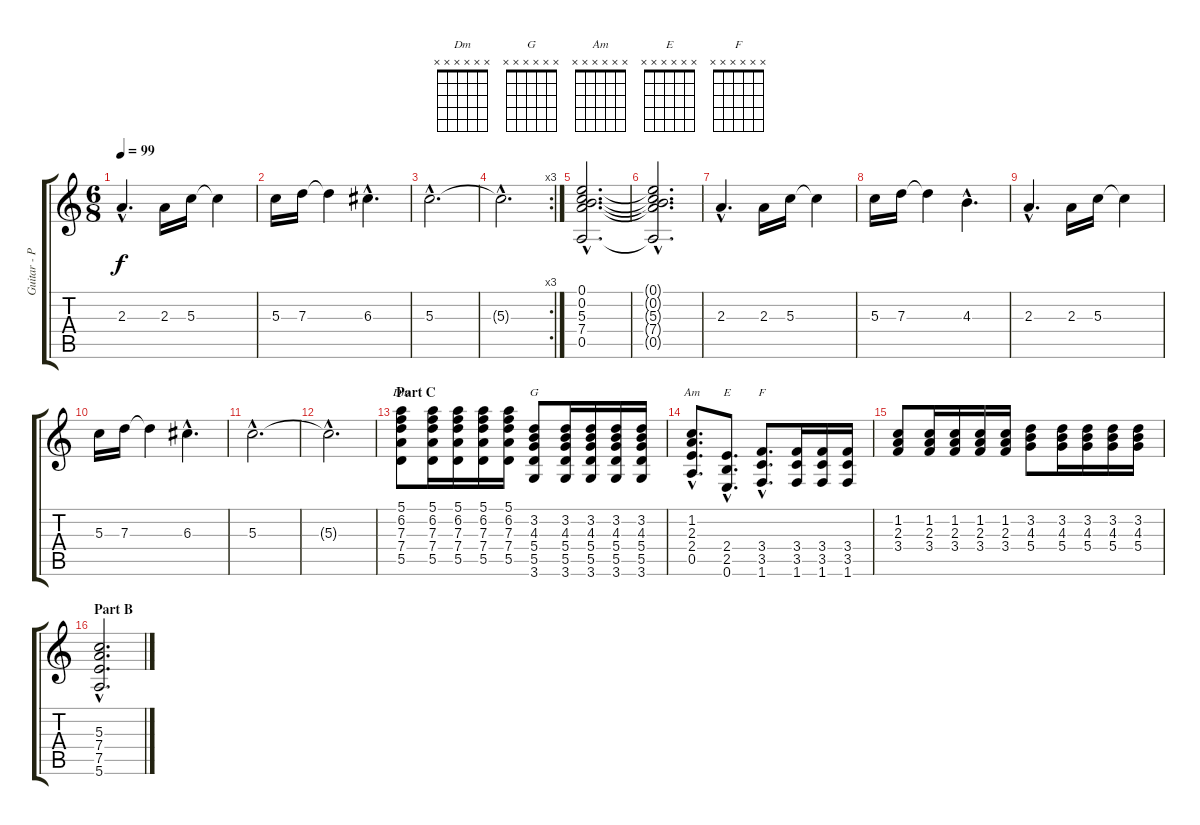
\track ("Guitar - Peter Lindgren" "Guitar - P") {instrument distortionguitar}
\staff {score tabs}
\tuning (E4 B3 G3 D3 A2 E2) {hide}
\chord ("Dm" x x x x x x) {firstfret 0}
\chord ("G" x x x x x x) {firstfret 0}
\chord ("Am" x x x x x x) {firstfret 0}
\chord ("E" x x x x x x) {firstfret 0}
\chord ("F" x x x x x x) {firstfret 0}
\ts (6 8)
\tempo 99
\clef g2
\ks c
2.3{hac}.4{d dy f} 2.3.16 5.3.16 5.3{t}.4 |
5.3.16 7.3.16 7.3{t}.4 6.3{hac}.4{d} |
5.3{hac}.2{d} |
\rc 3
5.3{hac t}.2{d} |
(0.1{hac} 0.2{hac} 5.3{hac} 7.4{hac} 0.5{hac}).2{d} |
(0.1{hac t} 0.2{hac t} 5.3{hac t} 7.4{hac t} 0.5{hac t}).2{d} |
2.3{hac}.4{d} 2.3.16 5.3.16 5.3{t}.4 |
5.3.16 7.3.16 7.3{t}.4 4.3{hac}.4{d} |
2.3{hac}.4{d} 2.3.16 5.3.16 5.3{t}.4 |
5.3.16 7.3.16 7.3{t}.4 6.3{hac}.4{d} |
5.3{hac}.2{d} |
5.3{hac t}.2{d} |
\section ("" "Part C")
(5.1 6.2 7.3 7.4 5.5).8{ch "Dm"} (5.1 6.2 7.3 7.4 5.5).16 (5.1 6.2 7.3 7.4 5.5).16 (5.1 6.2 7.3 7.4 5.5).16 (5.1 6.2 7.3 7.4 5.5).16 (3.2 4.3 5.4 5.5 3.6).8{ch "G"} (3.2 4.3 5.4 5.5 3.6).16 (3.2 4.3 5.4 5.5 3.6).16 (3.2 4.3 5.4 5.5 3.6).16 (3.2 4.3 5.4 5.5 3.6).16 |
(1.2{hac} 2.3{hac} 2.4{hac} 0.5{hac}).8{d ch "Am"} (2.4{hac} 2.5{hac} 0.6{hac}).8{d ch "E"} (3.4{hac} 3.5{hac} 1.6{hac}).8{d ch "F"} (3.4 3.5 1.6).16 (3.4 3.5 1.6).16 (3.4 3.5 1.6).16 |
(1.2 2.3 3.4).8 (1.2 2.3 3.4).16 (1.2 2.3 3.4).16 (1.2 2.3 3.4).16 (1.2 2.3 3.4).16 (3.2 4.3 5.4).8 (3.2 4.3 5.4).16 (3.2 4.3 5.4).16 (3.2 4.3 5.4).16 (3.2 4.3 5.4).16 |
\section ("" "Part B")
(5.3{hac} 7.4{hac} 7.5{hac} 5.6{hac}).2{d}
